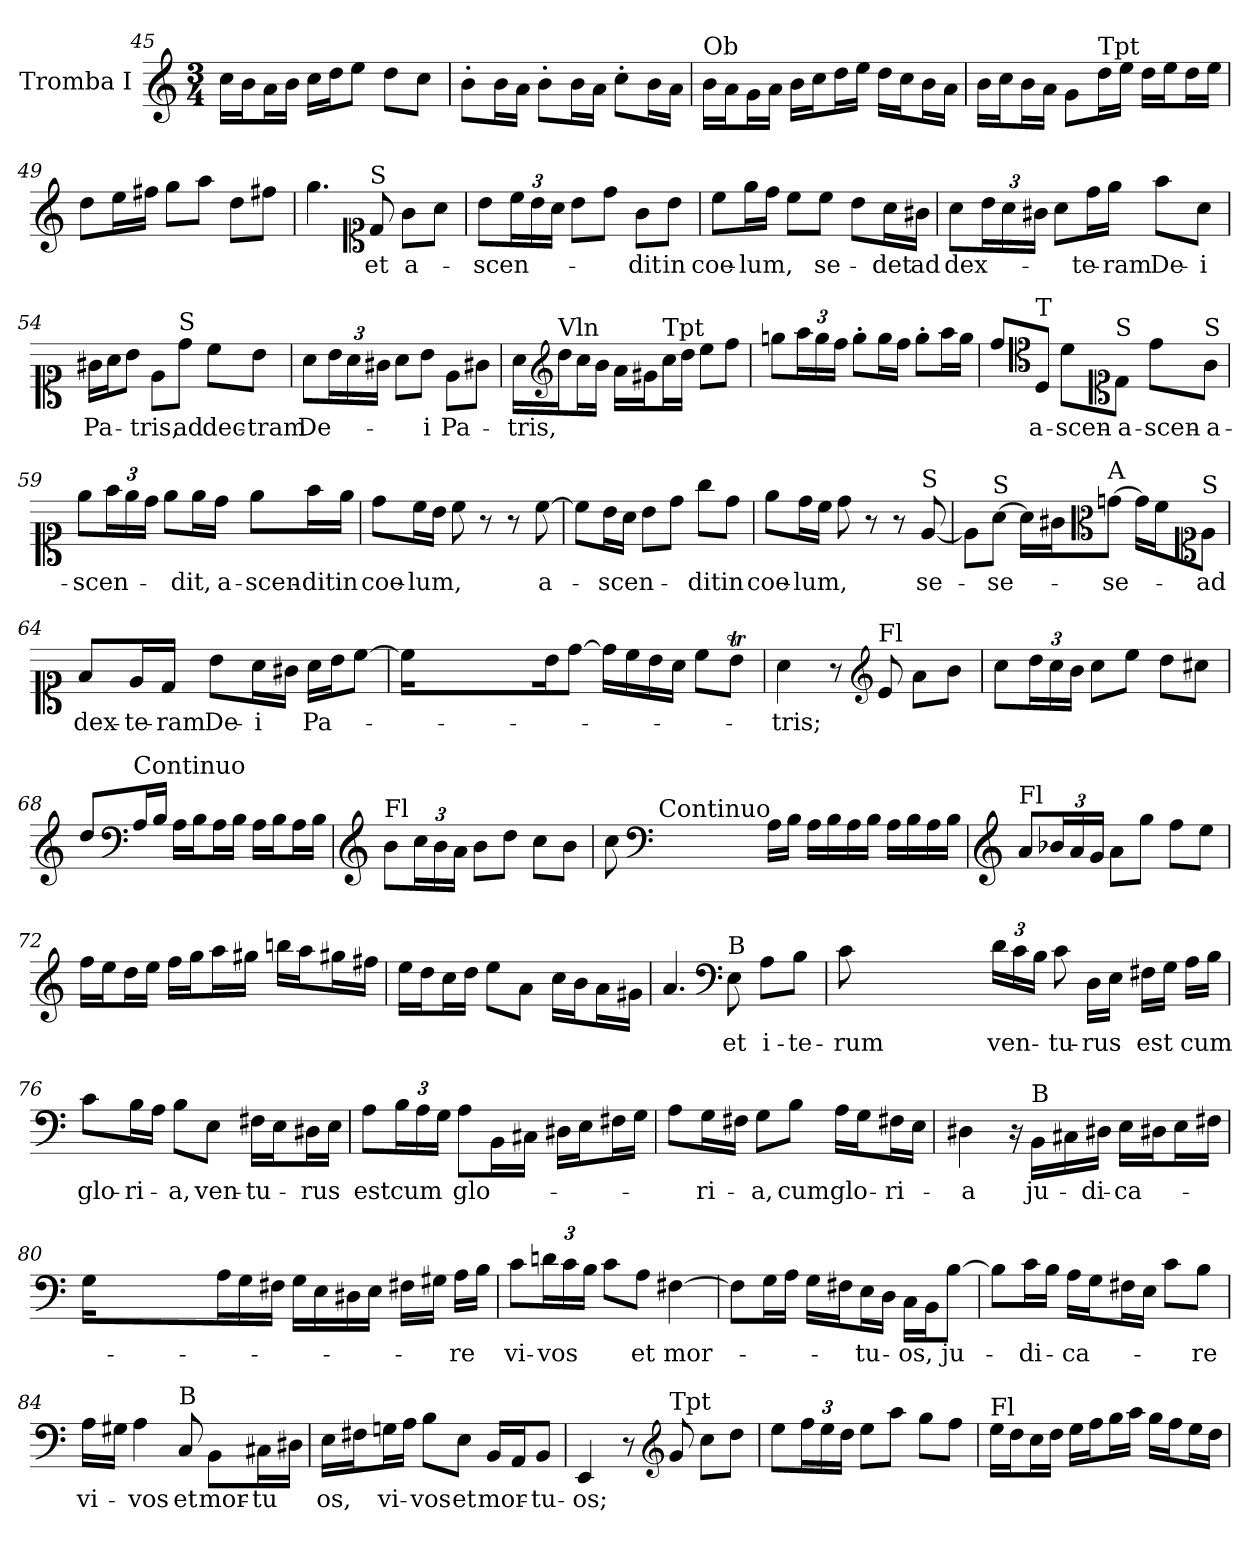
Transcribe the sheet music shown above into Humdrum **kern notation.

**kern	**text
*part1	*part1
*staff1	*staff1
*I"Tromba I	*
*I'Tr. I	*
*clefG2	*
*ITrd-1c-2	*
*k[f#c#]	*
*M3/4	*
=45	=45
16dd\LL	.
16cc#\J	.
16b\L	.
16cc#\JJ	.
16dd\LL	.
16ee\J	.
8ff#\J	.
8ee\L	.
8dd\J	.
=46	=46
8cc#'\L	.
16cc#\L	.
16b\JJ	.
8cc#'\L	.
16cc#\L	.
16b\JJ	.
8dd'\L	.
16cc#\L	.
16b\JJ	.
=47	=47
!LO:TX:a:t=Ob	!
16cc#\LL	.
16b\J	.
16a\L	.
16b\JJ	.
16cc#\LL	.
16dd\J	.
16ee\L	.
16ff#\JJ	.
16ee\LL	.
16dd\J	.
16cc#\L	.
16b\JJ	.
=48	=48
16cc#\LL	.
16dd\J	.
16cc#\L	.
16b\JJ	.
8a\L	.
!LO:TX:a:t=Tpt	!
16ee\L	.
16ff#\JJ	.
16ee\LL	.
16ff#\J	.
16ee\L	.
16ff#\JJ	.
=49	=49
8ee\L	.
16ff#\L	.
16gg#X\JJ	.
8aa\L	.
8bb\J	.
8ee\L	.
8gg#X\J	.
=50	=50
4.aa	.
*clefC1	*
!LO:TX:a:t=S	!
8e	et
8a\L	a-
8b\J	.
=51	=51
8cc#\L	-scen-
*Xbrackettup	*
24dd\L	.
24cc#\	.
24b\JJ	.
8cc#\L	.
8ee\J	.
8a\L	-dit
8cc#\J	in
=52	=52
8dd\L	coe-
16ff#\L	-lum,
16ee\JJ	.
8dd\L	.
8dd\J	se-
8cc#\L	.
16b\L	-det
16a#X\JJ	ad
=53	=53
8b\L	dex-
24cc#\L	.
24b\	.
24a#X\JJ	.
8b\L	.
16ee\L	-te-
16ff#\JJ	-ram
8gg\L	De-
8b\J	-i
=54	=54
16a#X\LL	Pa-
16b\J	.
8cc#\J	.
8f#\L	-tris,
!LO:TX:a:t=S	!
8ee\J	ad
8dd\L	dec-
8cc#\J	-tram
=55	=55
8b\L	De-
24cc#\L	.
24b\	.
24a#X\JJ	.
8b\L	.
8cc#\J	-i
8f#\L	Pa-
8a#X\J	.
=56	=56
16b\LL	-tris,
*clefG2	*
!LO:TX:a:t=Vln	!
16ee\J	.
16dd\L	.
16cc#\JJ	.
16b\LL	.
16a#X\J	.
!LO:TX:a:t=Tpt	!
16dd\L	.
16ee\JJ	.
8ff#\L	.
8gg\J	.
=57	=57
8aan\L	.
24bb\L	.
24aa\	.
24gg\JJ	.
8aa'\L	.
16aa\L	.
16gg\JJ	.
8aa'\L	.
16bb\L	.
16aa\JJ	.
=58	=58
8gg/L	.
*clefC4	*
!LO:TX:a:t=T	!
8E/J	a-
8e\L	-scen-
*clefC1	*
!LO:TX:a:t=S	!
8e\J	a-
8ee\L	-scen-
!LO:TX:a:t=S	!
8a\J	a-
=59	=59
8ff#\L	-scen-
24gg\L	.
24ff#\	.
24ee\JJ	.
8ff#\L	.
16ff#\L	-dit,
16ee\JJ	a-
8ff#\L	-scen-
16gg\L	-dit
16ff#\JJ	in
=60	=60
8ee\L	coe-
16dd\L	-lum,
16cc#\JJ	.
8dd	.
8r	.
8r	.
[8dd	a-
=61	=61
8dd\L]	.
16cc#\L	-scen-
16b\JJ	.
8cc#\L	.
8ee\J	.
8aa\L	-dit
8ee\J	in
=62	=62
8ff#\L	coe-
16ee\L	-lum,
16dd\JJ	.
8ee	.
8r	.
8r	.
!LO:TX:a:t=S	!
[8f#	se-
=63	=63
8f#\L]	.
!LO:TX:a:t=S	!
[8b\J	se-
16b\LL]	.
16a#X\J	.
*clefC3	*
!LO:TX:a:t=A	!
[8an\J	se-
16a\LL]	.
16g\J	.
*clefC1	*
!LO:TX:a:t=S	!
8f#\J	ad
=64	=64
8g/L	dex-
16f#/L	-te-
16e/JJ	-ram
8cc#\L	De-
16b\L	-i
16a#X\JJ	.
16b\LL	Pa-
16cc#\J	.
[8dd\J	.
=65	=65
*^	*
16dd\LL]	2.ryy	.
2.ryy	.	.
.	2.ryy	.
16cc#\J	.	.
[8ee\J	.	.
16ee\LL]	.	.
16dd\	.	.
16cc#\	.	.
16b\JJ	.	.
8dd\L	.	.
8cc#t\J	.	.
*v	*v	*
=66	=66
4b	-tris;
8r	.
*clefG2	*
!LO:TX:a:t=Fl	!
8f#	.
8b\L	.
8cc#\J	.
=67	=67
8dd\L	.
24ee\L	.
24dd\	.
24cc#\JJ	.
8dd\L	.
8ff#\J	.
8ee\L	.
8dd#X\J	.
=68	=68
8ee/L	.
*clefF4	*
!LO:TX:a:t=Continuo	!
16B/L	.
16c#/JJ	.
16B\LL	.
16c#\J	.
16B\L	.
16c#\JJ	.
16B\LL	.
16c#\J	.
16B\L	.
16c#\JJ	.
=69	=69
*clefG2	*
!LO:TX:a:t=Fl	!
8cc#\L	.
24dd\L	.
24cc#\	.
24b\JJ	.
8cc#\L	.
8ee\J	.
8dd\L	.
8cc#\J	.
=70	=70
*^	*
8dd	2.ryy	.
*clefF4	*	*
!LO:TX:a:t=Continuo	!	!
2.ryy	.	.
.	2.ryy	.
16B\LL	.	.
16c#\JJ	.	.
16B\LL	.	.
16c#\	.	.
16B\	.	.
16c#\JJ	.	.
16B\LL	.	.
16c#\	.	.
16B\	.	.
16c#\JJ	.	.
*v	*v	*
=71	=71
*clefG2	*
!LO:TX:a:t=Fl	!
8b/L	.
24ccn/L	.
24b/	.
24a/JJ	.
8b\L	.
8aa\J	.
8gg\L	.
8ff#\J	.
=72	=72
16gg\LL	.
16ff#\J	.
16ee\L	.
16ff#\JJ	.
16gg\LL	.
16aa\J	.
16bb\L	.
16aa#X\JJ	.
16ccc#X\LL	.
16bb\J	.
16aa#X\L	.
16gg#X\JJ	.
=73	=73
16ff#\LL	.
16ee\J	.
16dd\L	.
16ee\JJ	.
8ff#\L	.
8b\J	.
16dd\LL	.
16cc#\J	.
16b\L	.
16a#X\JJ	.
=74	=74
4.b	.
*clefF4	*
!LO:TX:a:t=B	!
8F#	et
8B\L	i-
8c#\J	-te-
=75	=75
*^	*
8d	2.ryy	-rum
2.ryy	.	.
.	2.ryy	.
24e\LL	.	ven-
24d\	.	.
24c#\JJ	.	.
8d	.	-tu-
16E\LL	.	-rus
16F#\JJ	.	.
16G#X\LL	.	est
16A\JJ	.	.
16B\LL	.	cum
16c#\JJ	.	.
*v	*v	*
=76	=76
8d\L	glo-
16c#\L	-ri-
16B\JJ	.
8c#\L	-a,
8F#\J	ven-
16G#X\LL	-tu-
16F#\J	.
16E#X\L	-rus
16F#\JJ	.
=77	=77
8B\L	est
24c#\L	cum
24B\	.
24A\JJ	.
8B\L	glo-
16C#\L	.
16D#X\JJ	.
16E#X\LL	.
16F#\J	.
16G#X\L	.
16A\JJ	.
=78	=78
8B\L	.
16A\L	-ri-
16G#X\JJ	.
8A\L	-a,
8c#\J	cum
16B\LL	glo-
16A\J	.
16G#X\L	-ri-
16F#\JJ	.
=79	=79
4E#X	-a
16r	.
!LO:TX:a:t=B	!
16C#\LL	ju-
16D#X\	.
16E#X\JJ	-di-
16F#\LL	-ca-
16E#X\J	.
16F#\L	.
16G#X\JJ	.
=80	=80
*^	*
16A\LL	2.ryy	.
2.ryy	.	.
.	2.ryy	.
16B\	.	.
16A\	.	.
16G#X\JJ	.	.
16A\LL	.	.
16F#\	.	.
16E#X\	.	.
16F#\JJ	.	.
16G#X\LL	.	.
16A#X\JJ	.	.
16B\LL	.	-re
16c#\JJ	.	.
*v	*v	*
=81	=81
8d\L	vi-
24en\L	-vos
24d\	.
24c#\JJ	.
8d\L	.
8B\J	et
[4G#X	mor-
=82	=82
8G#\L]	.
16A\L	.
16B\JJ	.
16A\LL	.
16G#X\J	.
16F#\L	-tu-
16E\JJ	.
16D\LL	-os,
16C#\J	.
[8c#\J	ju-
=83	=83
8c#\L]	.
16d\L	-di-
16c#\JJ	.
16B\LL	-ca-
16A\J	.
16G#X\L	.
16F#\JJ	.
8d\L	.
8c#\J	-re
=84	=84
16B\LL	vi-
16A#X\JJ	.
4B	-vos
!LO:TX:a:t=B	!
8D	et
8C#\L	mor-
16D#X\L	-tu
16E#X\JJ	.
=85	=85
16F#\LL	os,
16G#X\J	.
16An\L	vi-
16B\JJ	.
8c#\L	-vos
8F#\J	et
16C#/LL	mor-
16BB/J	.
8C#/J	-tu-
=86	=86
4FF#	-os;
8r	.
*clefG2	*
!LO:TX:a:t=Tpt	!
8a	.
8dd\L	.
8ee\J	.
=87	=87
8ff#\L	.
24gg\L	.
24ff#\	.
24ee\JJ	.
8ff#\L	.
8bb\J	.
8aa\L	.
8gg\J	.
=88	=88
!LO:TX:a:t=Fl	!
16ff#\LL	.
16ee\J	.
16dd\L	.
16ee\JJ	.
16ff#\LL	.
16gg\J	.
16aa\L	.
16bb\JJ	.
16aa\LL	.
16gg\J	.
16ff#\L	.
16ee\JJ	.
=	=
*-	*-
